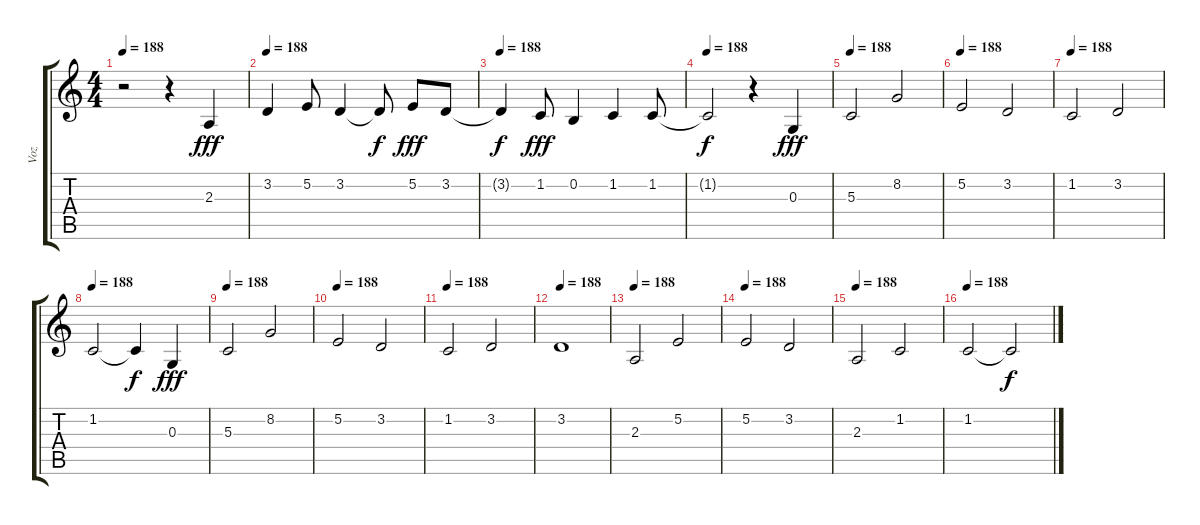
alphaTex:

\track ("Voz" "Voz") {instrument lead1square}
\staff {score tabs}
\tuning (E4 B3 G3 D3 A2 E2) {hide}
\ts (4 4)
\tempo 188
\clef g2
\ks c
r.2{dy f} r.4 2.3.4{dy fff} |
\tempo 188
3.2.4 5.2.8 3.2.4 3.2{t}.8{dy f} 5.2.8{dy fff} 3.2.8 |
\tempo 188
3.2{t}.4{dy f} 1.2.8{dy fff} 0.2.4 1.2.4 1.2.8 |
\tempo 188
1.2{t}.2{dy f} r.4 0.3.4{dy fff} |
\tempo 188
5.3.2 8.2.2 |
\tempo 188
5.2.2 3.2.2 |
\tempo 188
1.2.2 3.2.2 |
\tempo 188
1.2.2 1.2{t}.4{dy f} 0.3.4{dy fff} |
\tempo 188
5.3.2 8.2.2 |
\tempo 188
5.2.2 3.2.2 |
\tempo 188
1.2.2 3.2.2 |
\tempo 188
3.2.1 |
\tempo 188
2.3.2 5.2.2 |
\tempo 188
5.2.2 3.2.2 |
\tempo 188
2.3.2 1.2.2 |
\tempo 188
1.2.2 1.2{t}.2{dy f}
